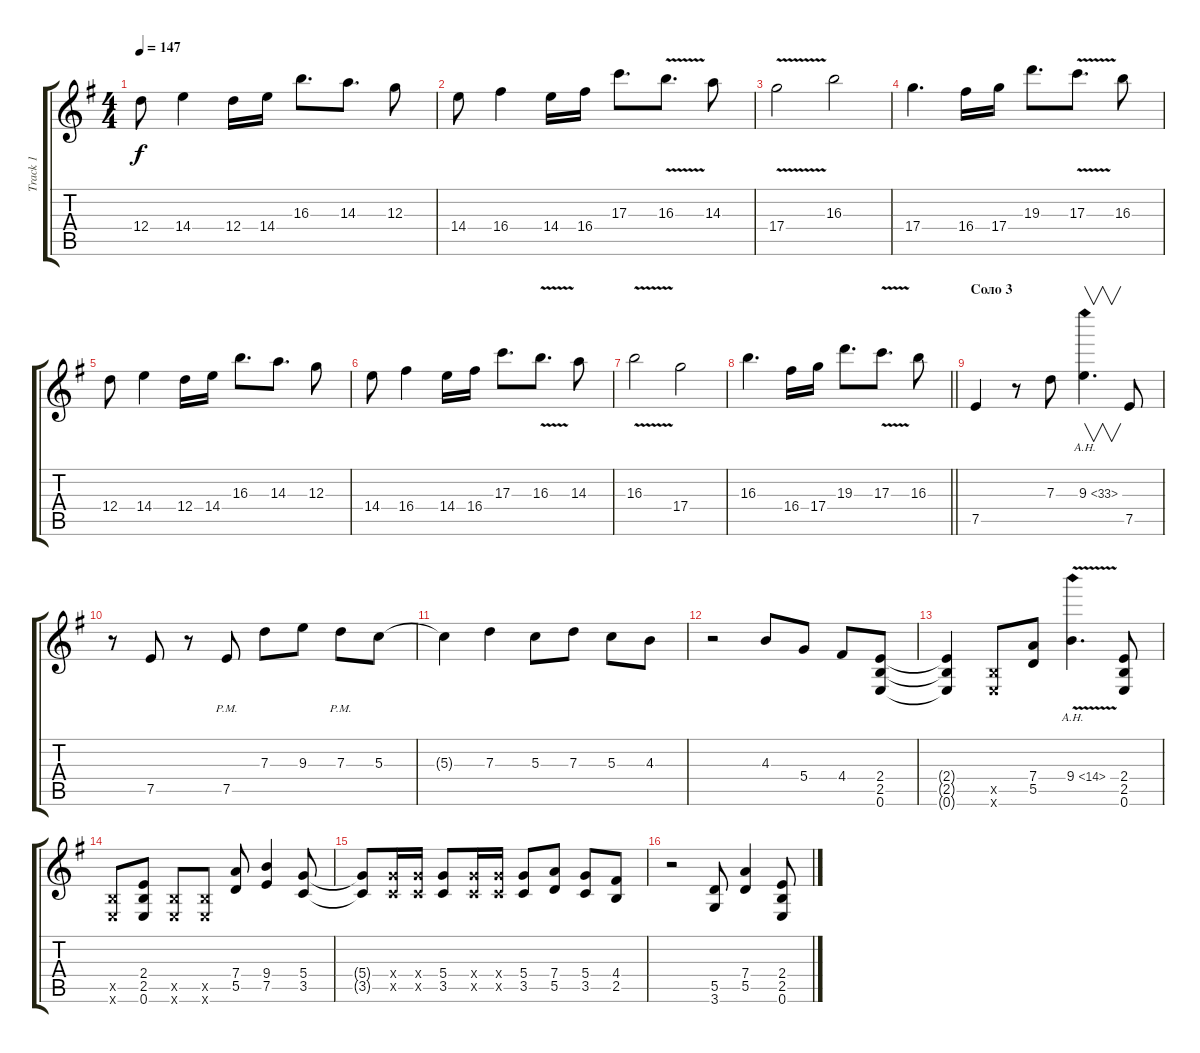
\track ("Track 1" "Track 1") {instrument distortionguitar}
\staff {score tabs}
\tuning (E4 B3 G3 D3 A2 E2) {hide}
\ts (4 4)
\tempo 147
\clef g2
\ks eminor
12.4.8{dy f} 14.4.4 12.4.16 14.4.16 16.3.8{d} 14.3.8{d} 12.3.8 |
14.4.8 16.4.4 14.4.16 16.4.16 17.3.8{d} 16.3{v}.8{d} 14.3.8 |
17.4{v}.2 16.3.2 |
17.4.4{d} 16.4.16 17.4.16 19.3.8{d} 17.3{v}.8{d} 16.3.8 |
12.4.8 14.4.4 12.4.16 14.4.16 16.3.8{d} 14.3.8{d} 12.3.8 |
14.4.8 16.4.4 14.4.16 16.4.16 17.3.8{d} 16.3{v}.8{d} 14.3.8 |
16.3{v}.2 17.4.2 |
\barLineRight lightlight
16.3.4{d} 16.4.16 17.4.16 19.3.8{d} 17.3{v}.8{d} 16.3.8 |
\section ("" "Соло 3")
7.5.4 r.8 7.3.8 9.3{ah 24}.4{v d} 7.5.8 |
r.8 7.5.8 r.8 7.5{pm}.8 7.3.8 9.3.8 7.3{pm}.8 5.3.8 |
5.3{t}.4 7.3.4 5.3.8 7.3.8 5.3.8 4.3.8 |
r.2 4.3.8 5.4.8 4.4.8 (2.4 2.5 0.6).8 |
(2.4{t} 2.5{t} 0.6{t}).4 (2.5{x} 0.6{x}).8 (7.4 5.5).8 9.4{ah 5 v}.4{d} (2.4 2.5 0.6).8 |
(2.5{x} 0.6{x}).8 (2.4 2.5 0.6).8 (2.5{x} 0.6{x}).8 (2.5{x} 0.6{x}).8 (7.4 5.5).8 (9.4 7.5).4 (5.4 3.5).8 |
(5.4{t} 3.5{t}).8 (5.4{x} 3.5{x}).16 (5.4{x} 3.5{x}).16 (5.4 3.5).8 (5.4{x} 3.5{x}).16 (5.4{x} 3.5{x}).16 (5.4 3.5).8 (7.4 5.5).8 (5.4 3.5).8 (4.4 2.5).8 |
r.2 (5.5 3.6).8 (7.4 5.5).4 (2.4 2.5 0.6).8
